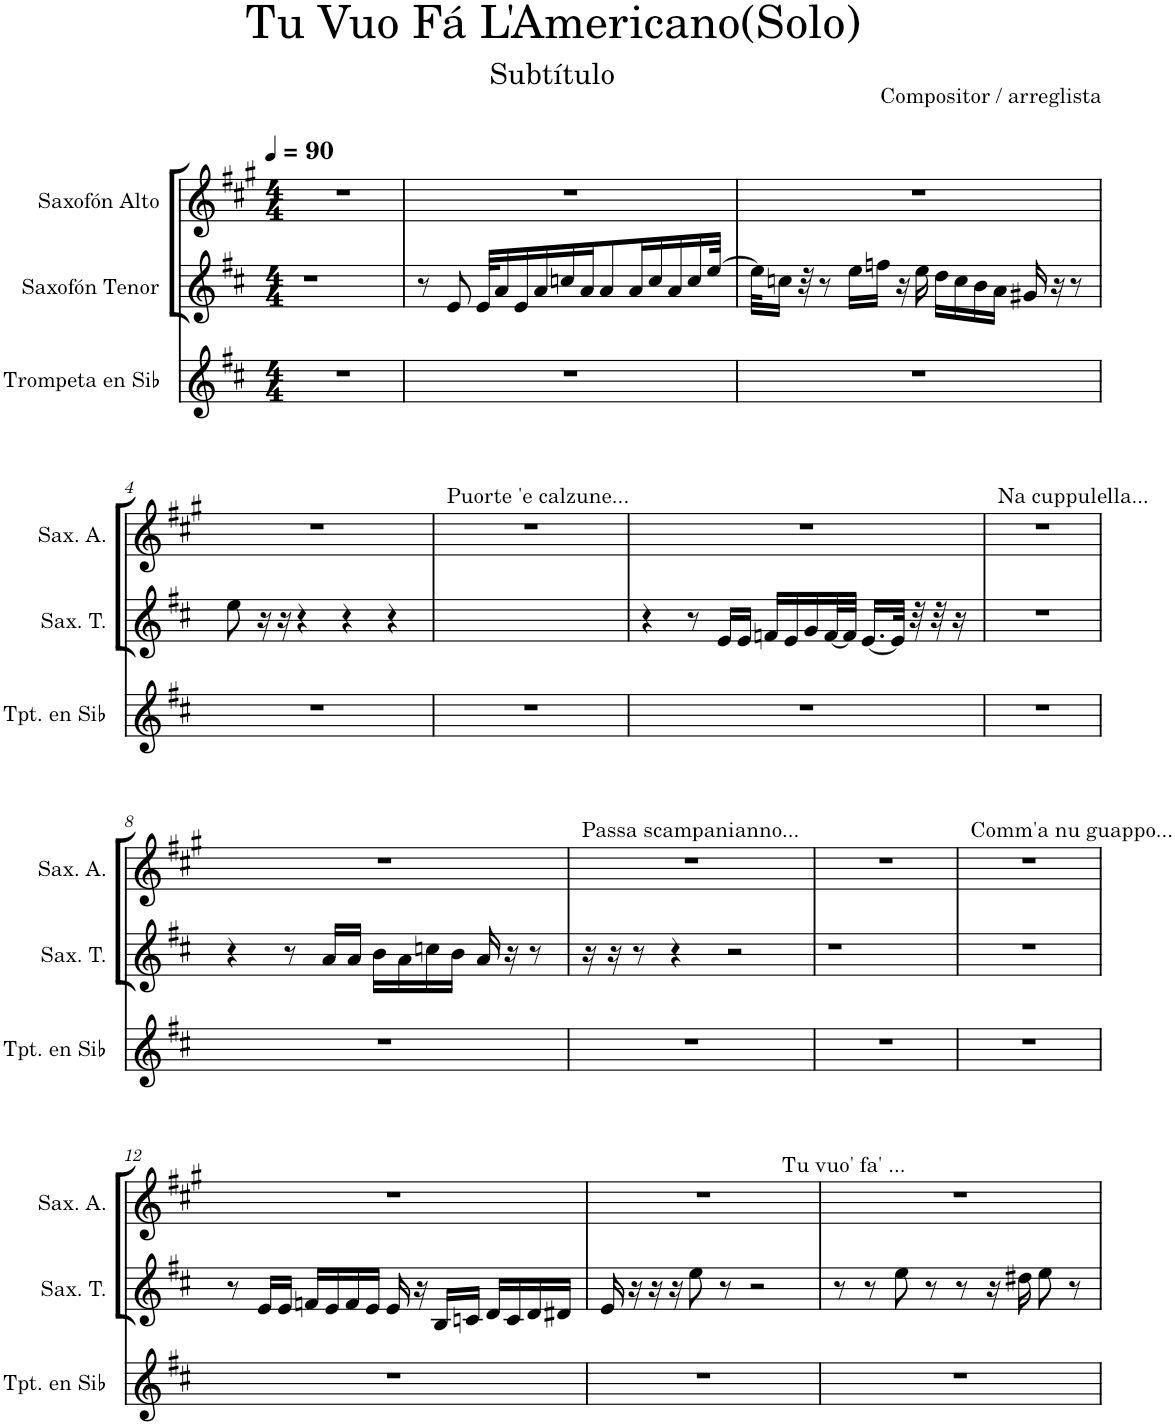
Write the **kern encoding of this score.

**kern	**kern	**kern
*part3	*part2	*part1
*staff3	*staff2	*staff1
*I"Trompeta en Sib	*I"Saxofón Tenor	*I"Saxofón Alto
*I'Tpt. en Sib	*I'Sax. T.	*I'Sax. A.
*clefG2	*clefG2	*clefG2
*Trd1c2	*Trd8c14	*Trd5c9
*k[f#c#]	*k[f#c#]	*k[f#c#g#]
*M4/4	*M4/4	*M4/4
*MM90	*MM90	*MM90
=1	=1	=1
1r	1r	1r
=2	=2	=2
1r	8r	1r
.	8e/	.
.	32e/KLL	.
.	16a/	.
.	16e/	.
.	16a/	.
.	16ccn/	.
.	16a/J	.
.	8a/	.
.	16a/L	.
.	16cc/	.
.	16a/	.
.	16cc/	.
.	[32ee/JJk	.
=3	=3	=3
1r	32ee\KLL]	1r
.	16ccn\JJ	.
.	32r	.
.	8r	.
.	16ee\LL	.
.	16ffn\JJ	.
.	16r	.
.	16ee\	.
.	16dd\LL	.
.	16cc\	.
.	16b\	.
.	16a\JJ	.
.	16g#X/	.
.	16r	.
.	8r	.
!!LO:LB:g=z
=4	=4	=4
1r	8ee\	1r
.	16r	.
.	16r	.
.	4r	.
.	4r	.
.	4r	.
=5	=5	=5
!	!	!LO:TX:a:t=Puorte 'e calzune...
1r	4ryy	1r
.	4ryy	.
.	4ryy	.
.	4ryy	.
=6	=6	=6
1r	4r	1r
.	8r	.
.	16e/LL	.
.	16e/JJ	.
.	16fn/LL	.
.	16e/	.
.	16g/	.
.	[32f/L	.
.	32f/JJJ]	.
.	[16.e/LL	.
.	32e/JJk]	.
.	32r	.
.	32r	.
.	16r	.
=7	=7	=7
!	!	!LO:TX:a:t=Na cuppulella...
1r	1r	1r
!!LO:LB:g=z
=8	=8	=8
1r	4r	1r
.	8r	.
.	16a/LL	.
.	16a/JJ	.
.	16b\LL	.
.	16a\	.
.	16ccn\	.
.	16b\JJ	.
.	16a/	.
.	16r	.
.	8r	.
=9	=9	=9
!	!	!LO:TX:a:t=Passa scampanianno...
1r	16r	1r
.	16r	.
.	8r	.
.	4r	.
.	2r	.
=10	=10	=10
1r	1r	1r
=11	=11	=11
!	!	!LO:TX:a:t=Comm'a nu guappo...
1r	1r	1r
!!LO:LB:g=z
=12	=12	=12
1r	8r	1r
.	16e/LL	.
.	16e/JJ	.
.	16fn/LL	.
.	16e/	.
.	16f/	.
.	16e/JJ	.
.	16e/	.
.	16r	.
.	16B/LL	.
.	16cn/JJ	.
.	16d/LL	.
.	16c/	.
.	16d/	.
.	16d#X/JJ	.
=13	=13	=13
!	!	!LO:TX:a:t=Tu vuo' fa' ...
1r	16e/	1r
.	16r	.
.	16r	.
.	16r	.
.	8ee\	.
.	8r	.
.	2r	.
=14	=14	=14
1r	8r	1r
.	8r	.
.	8ee\	.
.	8r	.
.	8r	.
.	16r	.
.	16dd#X\	.
.	8ee\	.
.	8r	.
=	=	=
*-	*-	*-
